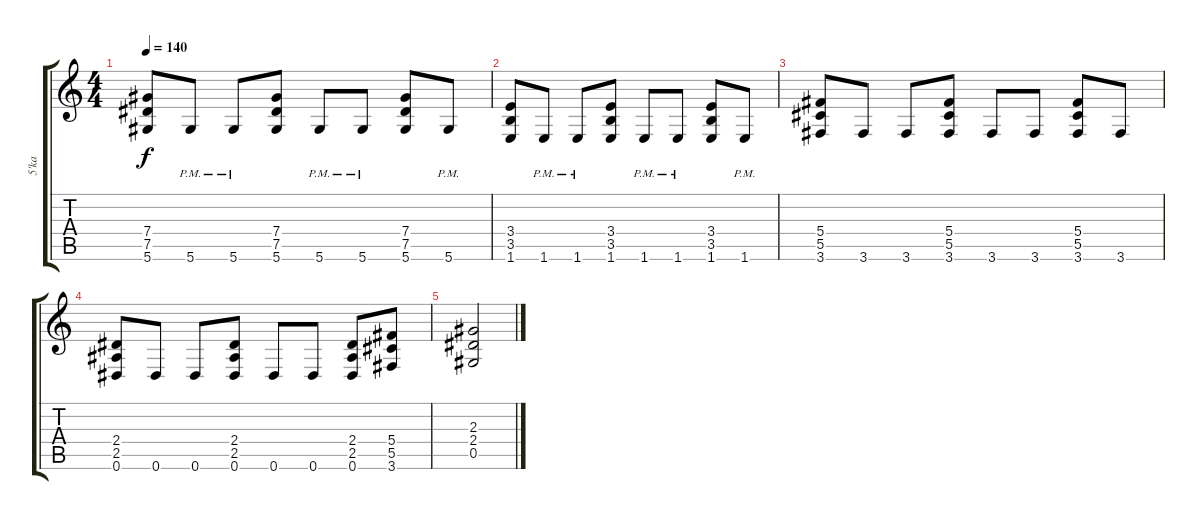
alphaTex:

\track ("5'ka" "5'ka") {instrument distortionguitar}
\staff {score tabs}
\tuning (Eb4 Bb3 Gb3 Db3 Ab2 Eb2) {hide}
\ts (4 4)
\tempo 140
\clef g2
\ks c
(7.4 7.5 5.6).8{dy f} 5.6{pm}.8 5.6{pm}.8 (7.4 7.5 5.6).8 5.6{pm}.8 5.6{pm}.8 (7.4 7.5 5.6).8 5.6{pm}.8 |
(3.4 3.5 1.6).8 1.6{pm}.8 1.6{pm}.8 (3.4 3.5 1.6).8 1.6{pm}.8 1.6{pm}.8 (3.4 3.5 1.6).8 1.6{pm}.8 |
(5.4 5.5 3.6).8 3.6.8 3.6.8 (5.4 5.5 3.6).8 3.6.8 3.6.8 (5.4 5.5 3.6).8 3.6.8 |
(2.4 2.5 0.6).8 0.6.8 0.6.8 (2.4 2.5 0.6).8 0.6.8 0.6.8 (2.4 2.5 0.6).8 (5.4 5.5 3.6).8 |
(2.3 2.4 0.5).2
